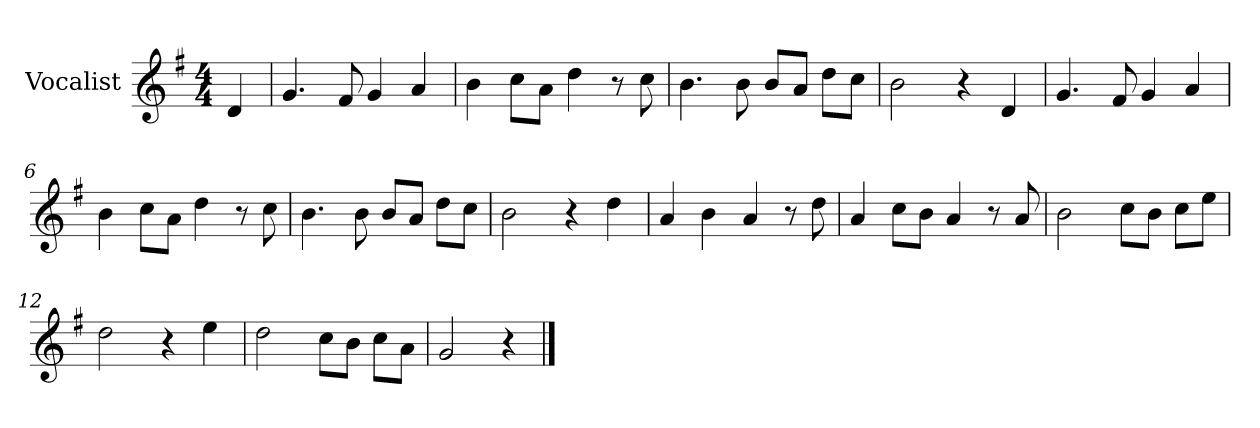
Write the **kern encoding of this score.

**kern
*part1
*staff1
*I"Vocalist
*k[f#]
*G:
*M4/4
=
4d
=1
4.g
8f#
4g
4a
=2
4b
8ccL
8aJ
4dd
8r
8cc
=3
4.b
8b
8bL
8aJ
8ddL
8ccJ
=4
2b
4r
4d
=5
4.g
8f#
4g
4a
=6
4b
8ccL
8aJ
4dd
8r
8cc
=7
4.b
8b
8bL
8aJ
8ddL
8ccJ
=8
2b
4r
4dd
=9
4a
4b
4a
8r
8dd
=10
4a
8ccL
8bJ
4a
8r
8a
=11
2b
8ccL
8bJ
8ccL
8eeJ
=12
2dd
4r
4ee
=13
2dd
8ccL
8bJ
8ccL
8aJ
=14
2g
4r
==
*-
